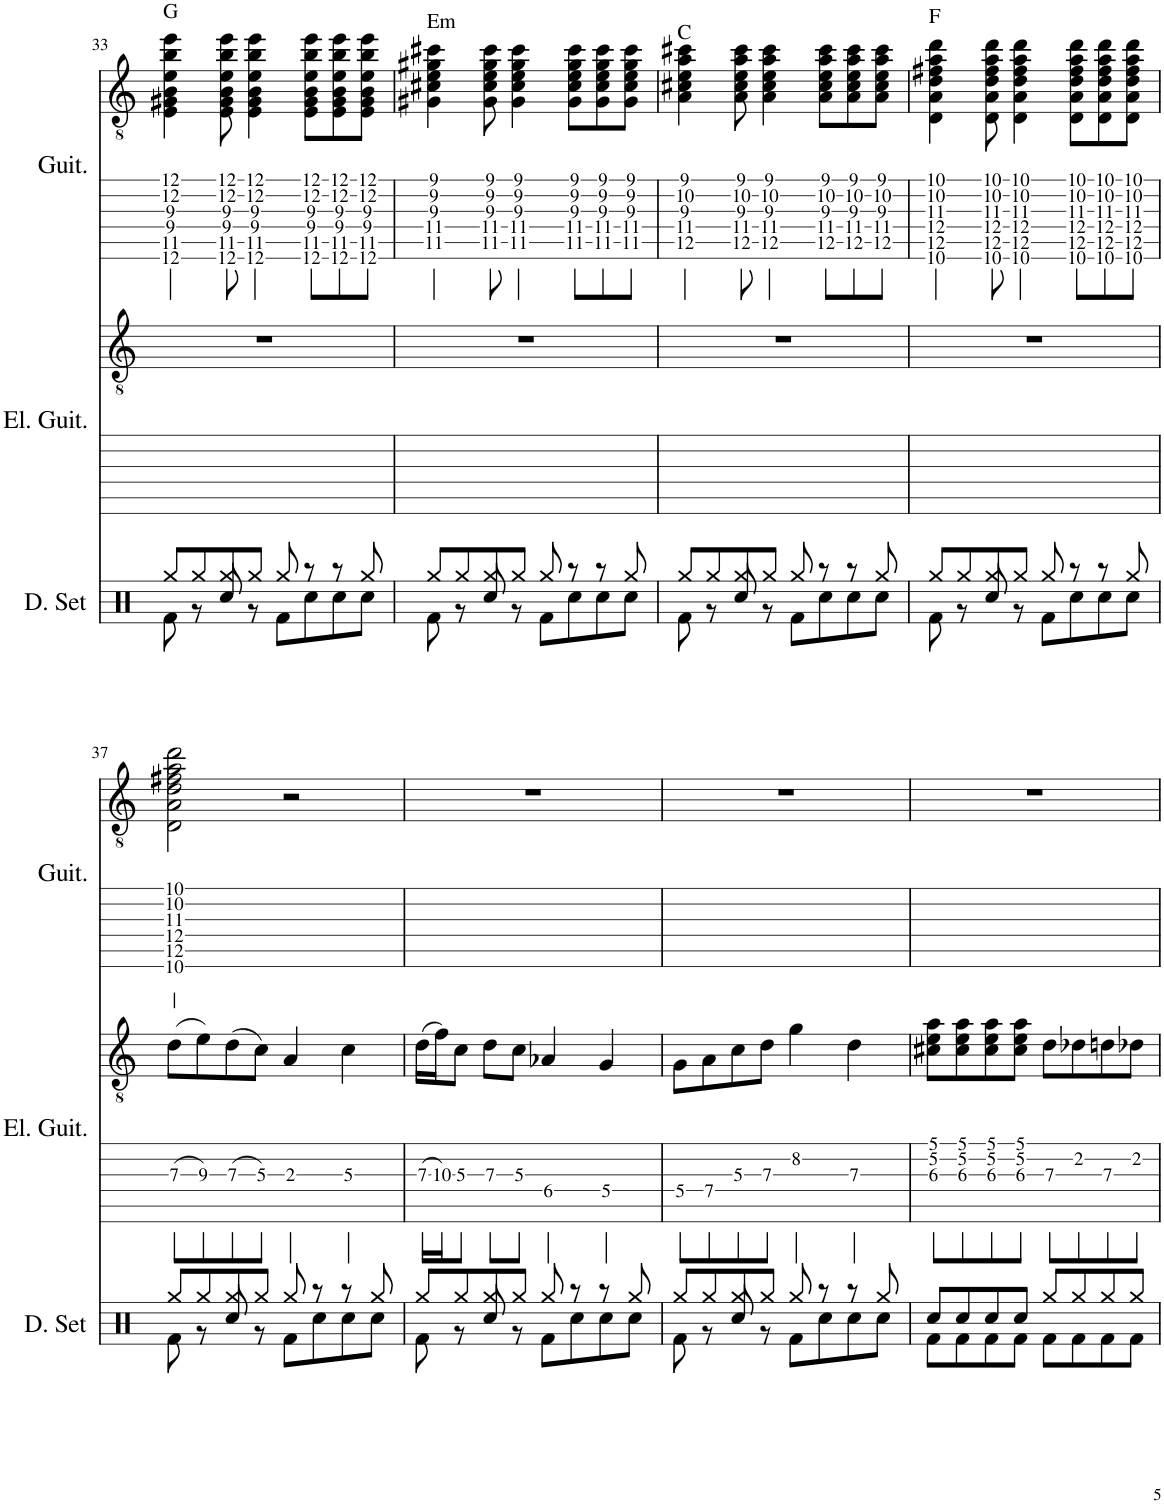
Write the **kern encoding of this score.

**kern	**kern	**kern	**kern	**kern
*part3	*part2	*part2	*part1	*part1
*staff5	*staff4	*staff3	*staff2	*staff1
*I"架子鼓	*I"电子吉他	*	*I"原音吉他	*
!!LO:PB:g=z
*clefX	*	*clefGv2	*	*clefGv2
*k[]	*k[]	*k[]	*k[]	*k[]
*M4/4	*M4/4	*M4/4	*M4/4	*M4/4
=33	=33	=33	=33	=33
*^	*	*	*	*
!	!	!	!	!	!LO:TX:a:t=G
8Rgg/L	8Rf\	1r	1r	4E\ 4G#\ 4B\ 4e\ 4b\ 4ee\	4E\ 4G#X\ 4B\ 4e\ 4b\ 4ee\
8Rgg/	8r	.	.	.	.
8Rgg/	8Rcc/	.	.	8E\ 8G#\ 8B\ 8e\ 8b\ 8ee\	8E\ 8G#\ 8B\ 8e\ 8b\ 8ee\
8Rgg/J	8r	.	.	4E\ 4G#\ 4B\ 4e\ 4b\ 4ee\	4E\ 4G#\ 4B\ 4e\ 4b\ 4ee\
8Rgg/	8Rf\L	.	.	.	.
8r	8Rcc\	.	.	8E\ 8G#\ 8B\ 8e\ 8b\ 8ee\L	8E\ 8G#\ 8B\ 8e\ 8b\ 8ee\L
8r	8Rcc\	.	.	8E\ 8G#\ 8B\ 8e\ 8b\ 8ee\	8E\ 8G#\ 8B\ 8e\ 8b\ 8ee\
8Rgg/	8Rcc\J	.	.	8E\ 8G#\ 8B\ 8e\ 8b\ 8ee\J	8E\ 8G#\ 8B\ 8e\ 8b\ 8ee\J
=34	=34	=34	=34	=34	=34
!	!	!	!	!	!LO:TX:a:t=Em
8Rgg/L	8Rf\	1r	1r	4G#\ 4c#\ 4e\ 4g#\ 4cc#\	4G#X\ 4c#X\ 4e\ 4g#X\ 4cc#X\
8Rgg/	8r	.	.	.	.
8Rgg/	8Rcc/	.	.	8G#\ 8c#\ 8e\ 8g#\ 8cc#\	8G#\ 8c#\ 8e\ 8g#\ 8cc#\
8Rgg/J	8r	.	.	4G#\ 4c#\ 4e\ 4g#\ 4cc#\	4G#\ 4c#\ 4e\ 4g#\ 4cc#\
8Rgg/	8Rf\L	.	.	.	.
8r	8Rcc\	.	.	8G#\ 8c#\ 8e\ 8g#\ 8cc#\L	8G#\ 8c#\ 8e\ 8g#\ 8cc#\L
8r	8Rcc\	.	.	8G#\ 8c#\ 8e\ 8g#\ 8cc#\	8G#\ 8c#\ 8e\ 8g#\ 8cc#\
8Rgg/	8Rcc\J	.	.	8G#\ 8c#\ 8e\ 8g#\ 8cc#\J	8G#\ 8c#\ 8e\ 8g#\ 8cc#\J
=35	=35	=35	=35	=35	=35
!	!	!	!	!	!LO:TX:a:t=C
8Rgg/L	8Rf\	1r	1r	4A\ 4c#\ 4e\ 4a\ 4cc#\	4A\ 4c#X\ 4e\ 4a\ 4cc#X\
8Rgg/	8r	.	.	.	.
8Rgg/	8Rcc/	.	.	8A\ 8c#\ 8e\ 8a\ 8cc#\	8A\ 8c#\ 8e\ 8a\ 8cc#\
8Rgg/J	8r	.	.	4A\ 4c#\ 4e\ 4a\ 4cc#\	4A\ 4c#\ 4e\ 4a\ 4cc#\
8Rgg/	8Rf\L	.	.	.	.
8r	8Rcc\	.	.	8A\ 8c#\ 8e\ 8a\ 8cc#\L	8A\ 8c#\ 8e\ 8a\ 8cc#\L
8r	8Rcc\	.	.	8A\ 8c#\ 8e\ 8a\ 8cc#\	8A\ 8c#\ 8e\ 8a\ 8cc#\
8Rgg/	8Rcc\J	.	.	8A\ 8c#\ 8e\ 8a\ 8cc#\J	8A\ 8c#\ 8e\ 8a\ 8cc#\J
=36	=36	=36	=36	=36	=36
!	!	!	!	!	!LO:TX:a:t=F
8Rgg/L	8Rf\	1r	1r	4D\ 4A\ 4d\ 4f#\ 4a\ 4dd\	4D\ 4A\ 4d\ 4f#X\ 4a\ 4dd\
8Rgg/	8r	.	.	.	.
8Rgg/	8Rcc/	.	.	8D\ 8A\ 8d\ 8f#\ 8a\ 8dd\	8D\ 8A\ 8d\ 8f#\ 8a\ 8dd\
8Rgg/J	8r	.	.	4D\ 4A\ 4d\ 4f#\ 4a\ 4dd\	4D\ 4A\ 4d\ 4f#\ 4a\ 4dd\
8Rgg/	8Rf\L	.	.	.	.
8r	8Rcc\	.	.	8D\ 8A\ 8d\ 8f#\ 8a\ 8dd\L	8D\ 8A\ 8d\ 8f#\ 8a\ 8dd\L
8r	8Rcc\	.	.	8D\ 8A\ 8d\ 8f#\ 8a\ 8dd\	8D\ 8A\ 8d\ 8f#\ 8a\ 8dd\
8Rgg/	8Rcc\J	.	.	8D\ 8A\ 8d\ 8f#\ 8a\ 8dd\J	8D\ 8A\ 8d\ 8f#\ 8a\ 8dd\J
!!LO:LB:g=z
=37	=37	=37	=37	=37	=37
8Rgg/L	8Rf\	8d\L	(8d\L	2D\ 2A\ 2d\ 2f#\ 2a\ 2dd\	2D\ 2A\ 2d\ 2f#X\ 2a\ 2dd\
8Rgg/	8r	8e\	8e\)	.	.
8Rgg/	8Rcc/	8d\	(8d\	.	.
8Rgg/J	8r	8c\J	8c\J)	.	.
8Rgg/	8Rf\L	4A\	4A/	2r	2r
8r	8Rcc\	.	.	.	.
8r	8Rcc\	4c\	4c\	.	.
8Rgg/	8Rcc\J	.	.	.	.
=38	=38	=38	=38	=38	=38
8Rgg/L	8Rf\	16d\LL	(16d\LL	1r	1r
.	.	16f\J	16f\J)	.	.
8Rgg/	8r	8c\J	8c\J	.	.
8Rgg/	8Rcc/	8d\L	8d\L	.	.
8Rgg/J	8r	8c\J	8c\J	.	.
8Rgg/	8Rf\L	4A-X\	4A-X/	.	.
8r	8Rcc\	.	.	.	.
8r	8Rcc\	4G\	4G/	.	.
8Rgg/	8Rcc\J	.	.	.	.
=39	=39	=39	=39	=39	=39
8Rgg/L	8Rf\	8G\L	8G\L	1r	1r
8Rgg/	8r	8A\	8A\	.	.
8Rgg/	8Rcc/	8c\	8c\	.	.
8Rgg/J	8r	8d\J	8d\J	.	.
8Rgg/	8Rf\L	4g\	4g\	.	.
8r	8Rcc\	.	.	.	.
8r	8Rcc\	4d\	4d\	.	.
8Rgg/	8Rcc\J	.	.	.	.
=40	=40	=40	=40	=40	=40
8Rcc/L	8Rf\L	8c#X\ 8e\ 8a\L	8c#X\ 8e\ 8a\L	1r	1r
8Rcc/	8Rf\	8c#\ 8e\ 8a\	8c#\ 8e\ 8a\	.	.
8Rcc/	8Rf\	8c#\ 8e\ 8a\	8c#\ 8e\ 8a\	.	.
8Rcc/J	8Rf\J	8c#\ 8e\ 8a\J	8c#\ 8e\ 8a\J	.	.
8Rgg/L	8Rf\L	8d\L	8d\L	.	.
8Rgg/	8Rf\	8d-X\	8d-X\	.	.
8Rgg/	8Rf\	8dn\	8dn\	.	.
8Rgg/J	8Rf\J	8d-X\J	8d-X\J	.	.
*v	*v	*	*	*	*
=	=	=	=	=
*-	*-	*-	*-	*-
